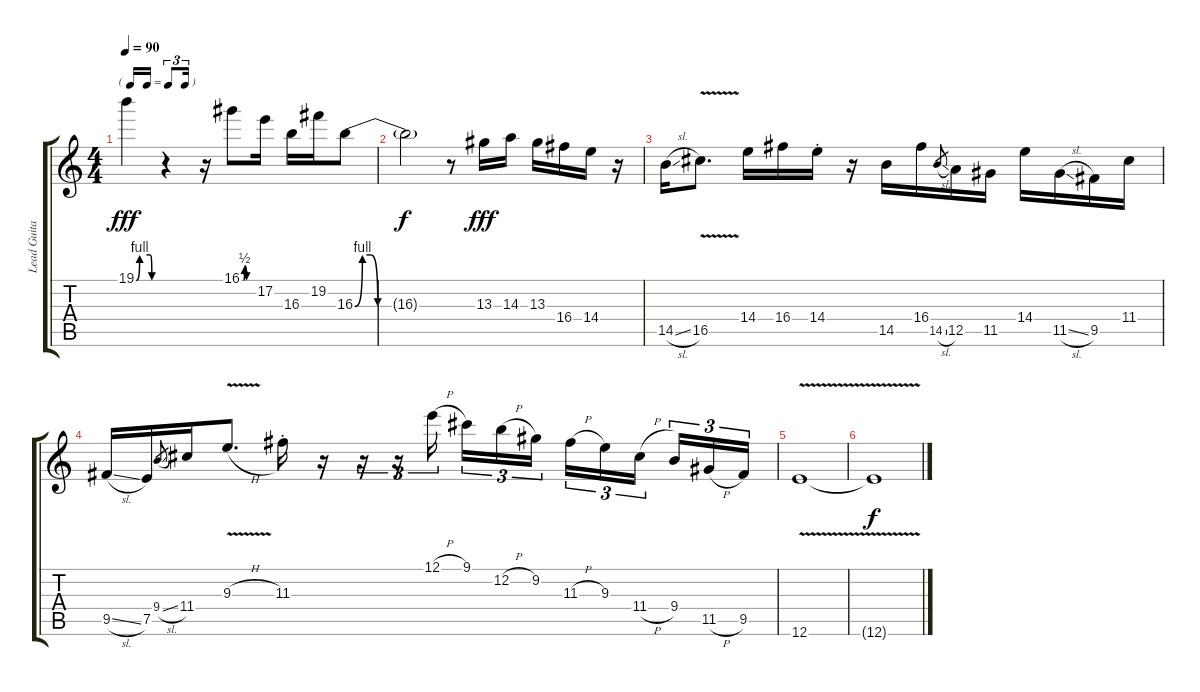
\track ("Lead Guitar II" "Lead Guita") {instrument overdrivenguitar}
\staff {score tabs}
\tuning (E4 B3 G3 D3 A2 E2) {hide}
\ts (4 4)
\tf triplet16th
\tempo 90
\clef g2
\ks c
19.1{be (custom 0 0 10 4 40 4 45 0 60 0)}.4{dy fff} r.4 r.16 16.1{be (custom 0 0 10 0 15 2 25 0 30 0 60 0)}.8 17.2.16 16.3.16 19.2.16 16.3{be (custom 0 0 5 4 10 4 15 0 60 0)}.8 |
16.3{t}.2{dy f} r.8 13.3.16{dy fff} 14.3.16 13.3.16 16.4.16 14.4.16 r.16 |
14.5{sl}.16 16.5{v}.8{d} 14.4.16 16.4.16 14.4{st}.16 r.16 14.5.16 16.4.16 14.5{sl}.8{gr} 12.5.16 11.5.16 14.4.16 11.5{sl}.16 9.5.16 11.4.16 |
9.5{sl}.16 7.5.16 9.4{sl}.8{gr} 11.4.16 9.3{v h}.8{d} 11.3{st}.16 r.16 r.16{tu (3 2)} r.16{tu (3 2)} 12.1{h}.16{tu (3 2) beam splitsecondary} 9.1.16{tu (3 2)} 12.2{h}.16{tu (3 2)} 9.2.16{tu (3 2)} 11.3{h}.16{tu (3 2)} 9.3.16{tu (3 2)} 11.4{h}.16{tu (3 2) beam splitsecondary} 9.4.16{tu (3 2)} 11.5{h}.16{tu (3 2)} 9.5.16{tu (3 2)} |
12.6{v}.1 |
12.6{t}.1{dy f}
